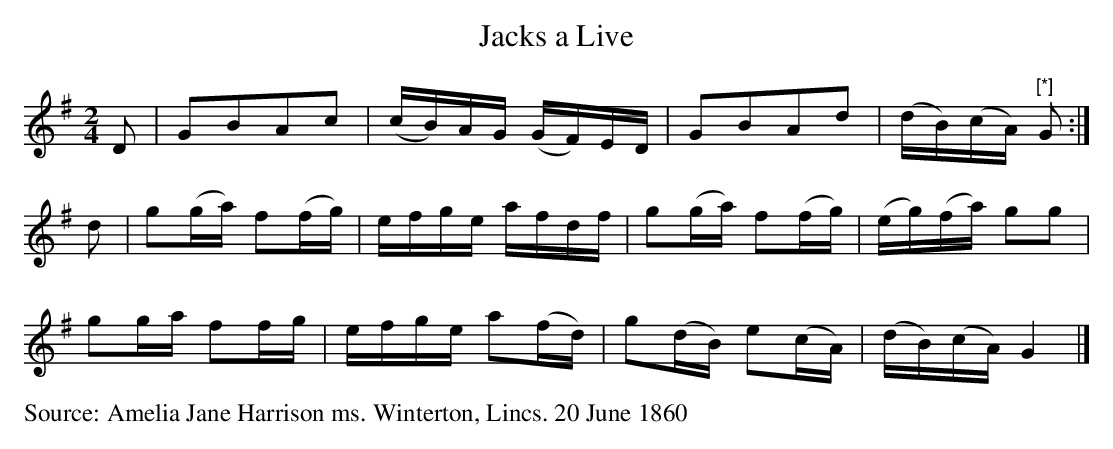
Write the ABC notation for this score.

X:1
T:Jacks a Live
M:2/4
L:1/16
K:G
D2|G2B2A2c2|(cB)AG (GF)ED|G2B2A2d2|(dB)(cA) "^[*]"G2:|
d2|g2(ga) f2(fg)|efge afdf|g2(ga) f2(fg)|(eg)(fa) g2g2|
g2ga f2fg|efge a2(fd)|g2(dB) e2(cA)|(dB)(cA) G4|]
